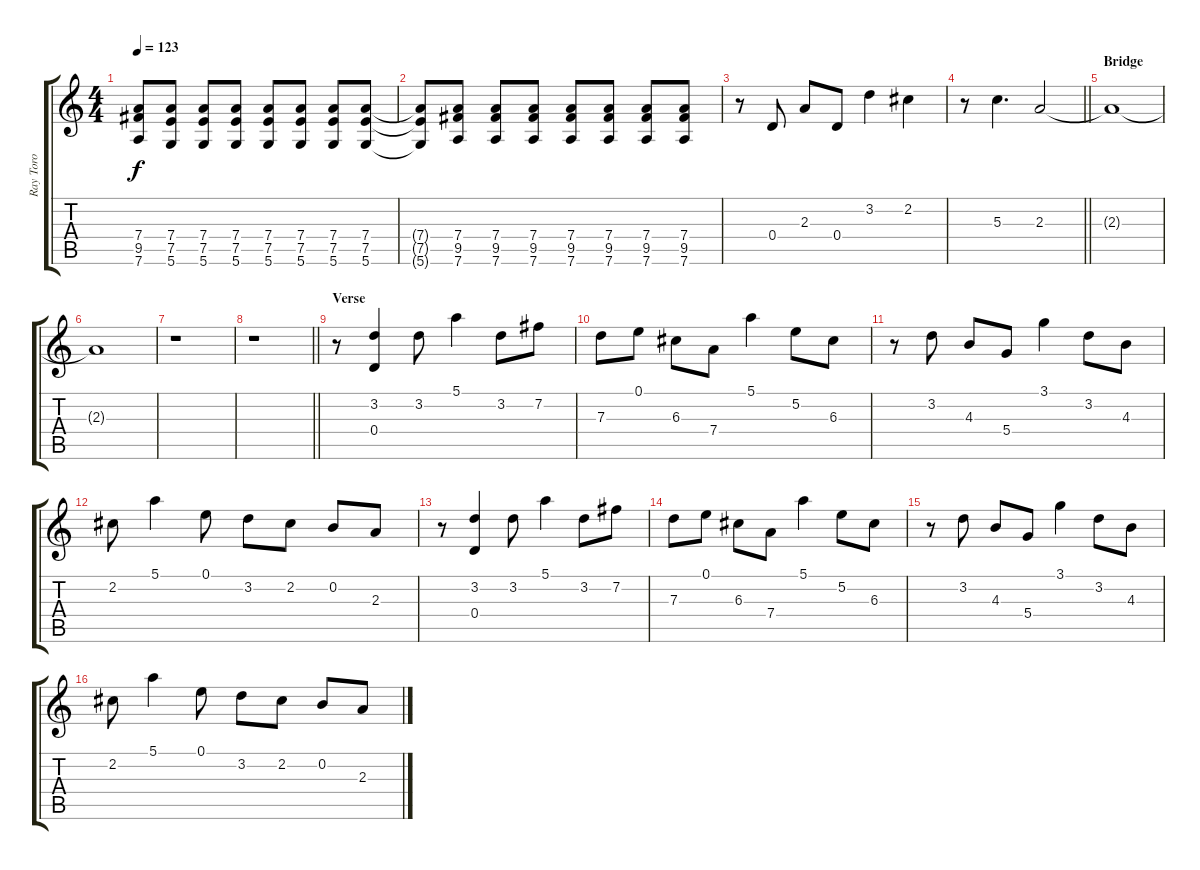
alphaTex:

\track ("Ray Toro" "Ray Toro") {instrument electricguitarclean}
\staff {score tabs}
\tuning (E4 B3 G3 D3 A2 D2) {hide}
\ts (4 4)
\tempo 123
\clef g2
\ks c
(7.4{t} 9.5{t} 7.6{t}).8{dy f} (7.4 7.5 5.6).8 (7.4 7.5 5.6).8 (7.4 7.5 5.6).8 (7.4 7.5 5.6).8 (7.4 7.5 5.6).8 (7.4 7.5 5.6).8 (7.4 7.5 5.6).8 |
(7.4{t} 7.5{t} 5.6{t}).8 (7.4 9.5 7.6).8 (7.4 9.5 7.6).8 (7.4 9.5 7.6).8 (7.4 9.5 7.6).8 (7.4 9.5 7.6).8 (7.4 9.5 7.6).8 (7.4 9.5 7.6).8 |
r.8 0.4.8 2.3.8 0.4.8 3.2.4 2.2.4 |
\barLineRight lightlight
r.8 5.3.4{d} 2.3.2 |
\section ("" "Bridge")
2.3{t}.1 |
2.3{t}.1 |
r.1 |
\barLineRight lightlight
r.1 |
\section ("" "Verse")
r.8 (3.2 0.4).4 3.2.8 5.1.4 3.2.8 7.2.8 |
7.3.8 0.1.8 6.3.8 7.4.8 5.1.4 5.2.8 6.3.8 |
r.8 3.2.8 4.3.8 5.4.8 3.1.4 3.2.8 4.3.8 |
2.2.8 5.1.4 0.1.8 3.2.8 2.2.8 0.2.8 2.3.8 |
r.8 (3.2 0.4).4 3.2.8 5.1.4 3.2.8 7.2.8 |
7.3.8 0.1.8 6.3.8 7.4.8 5.1.4 5.2.8 6.3.8 |
r.8 3.2.8 4.3.8 5.4.8 3.1.4 3.2.8 4.3.8 |
2.2.8 5.1.4 0.1.8 3.2.8 2.2.8 0.2.8 2.3.8
